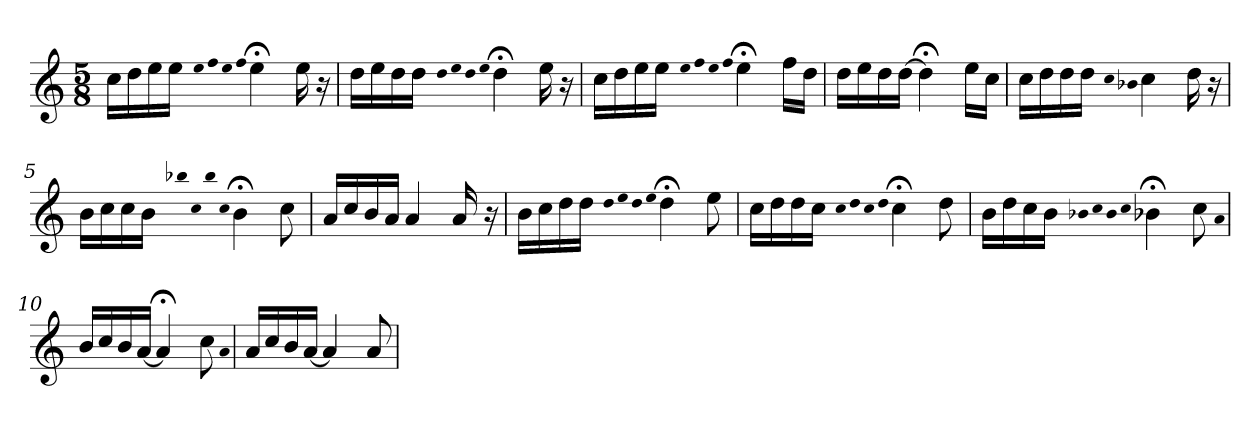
**kern
*part1
*staff1
*clefG2
*k[]
*M5/8
=
16cc\LL
16dd\
16ee\
16ee\JJ
qee
qff
qee
qff
4ee;<
16ee
16r
=1
16dd\LL
16ee\
16dd\
16dd\JJ
qdd
qee
qdd
qee
4dd;<
16ee
16r
=2
16cc\LL
16dd\
16ee\
16ee\JJ
qee
qff
qee
qff
4ee;<
16ff\LL
16dd\JJ
=3
16dd\LL
16ee\
16dd\
[16dd\JJ
4dd;<]
16ee\LL
16cc\JJ
=4
16cc\LL
16dd\
16dd\
16dd\JJ
qcc
qb-X
4cc
16dd
16r
=5
16b\LL
16cc\
16cc\
16b\JJ
qbb-X
qcc
qbb-
qcc
4b;<
8cc
=6
16a/LL
16cc/
16b/
16a/JJ
4a
16a
16r
=7
16b\LL
16cc\
16dd\
16dd\JJ
qdd
qee
qdd
qee
4dd;<
8ee
=8
16cc\LL
16dd\
16dd\
16cc\JJ
qcc
qdd
qcc
qdd
4cc;<
8dd
=9
16b\LL
16dd\
16cc\
16b\JJ
qb-X
qcc
qb-
qcc
4b-X;<
8cc
qa
=10
16b/LL
16cc/
16b/
[16a/JJ
4a;<]
8cc
qa
=11
16a/LL
16cc/
16b/
[16a/JJ
4a]
8a
=
*-
